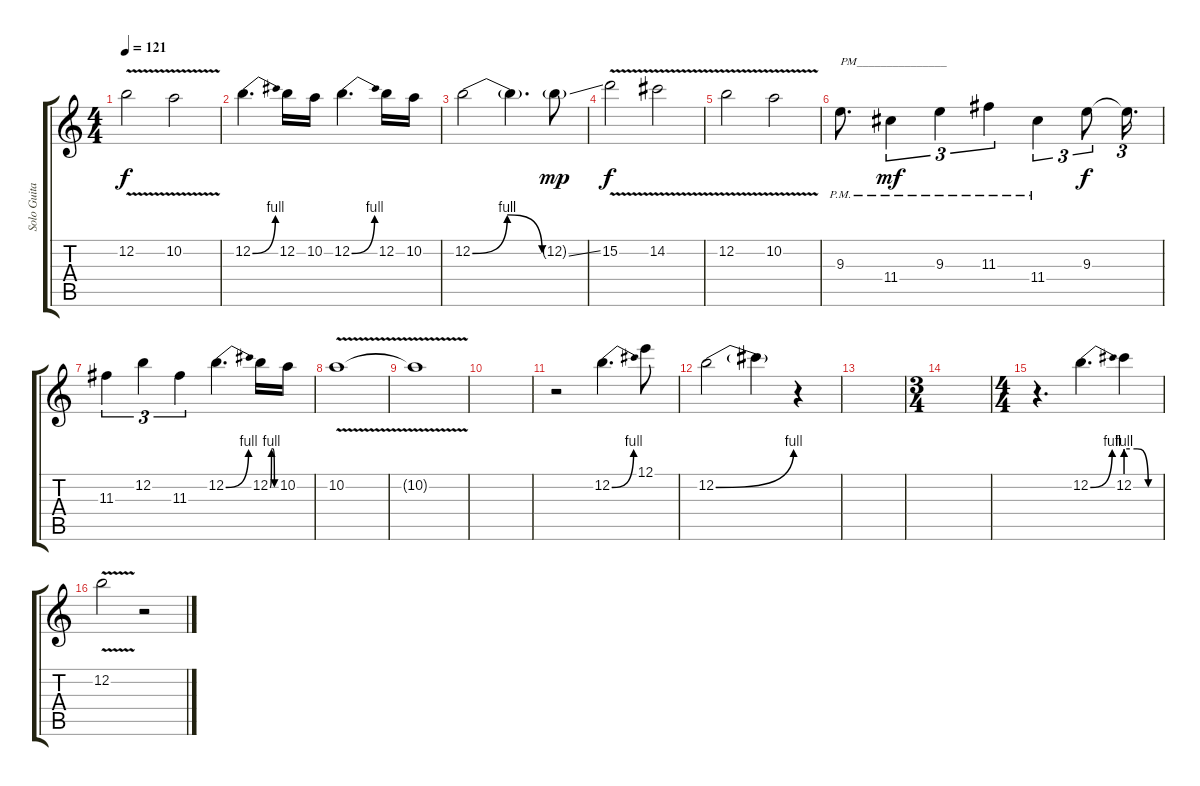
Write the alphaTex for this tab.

\track ("Solo Guitar" "Solo Guita") {instrument distortionguitar}
\staff {score tabs}
\tuning (E4 B3 G3 D3 A2 E2) {hide}
\ts (4 4)
\tempo 121
\clef g2
\ks c
12.2{v}.2{dy f} 10.2{v}.2 |
12.2{be (bend 0 0 60 4)}.4{d} 12.2.16 10.2.16 12.2{be (bend 0 0 60 4)}.4{d} 12.2.16 10.2.16 |
12.2{be (bendrelease 0 0 25 4 40 4 60 0)}.2 12.2{t}.4{d} 12.2{ss g}.8{dy mp} |
15.2{v}.2{dy f} 14.2{v}.2 |
12.2{v}.2 10.2{v}.2 |
9.3{pm}.8{d txt "PM_______________"} 11.4{pm}.4{tu (3 2) dy mf} 9.3{pm}.4{tu (3 2)} 11.3{pm}.4{tu (3 2)} 11.4{pm}.4{tu (3 2)} 9.3.8{tu (3 2) dy f} 9.3{t}.16{d tu (3 2)} |
11.3.4{tu (3 2)} 12.2.4{tu (3 2)} 11.3.4{tu (3 2)} 12.2{be (bend 0 0 60 4)}.4{d} 12.2{be (custom 0 0 15 4 30 4 45 0 60 0)}.16 10.2.16 |
10.2{v}.1 |
10.2{t}.1{volume 0 instrument distortionguitar} |
|
r.2{volume 13} 12.2{be (bend 0 0 60 4)}.4{d} 12.1.8 |
12.2{be (bend 0 0 60 4)}.2 12.2{t}.4 r.4 |
|
\ts (3 4)
|
\ts (4 4)
r.4{d} 12.2{be (bend 0 0 60 4)}.4{d} 12.2{be (custom 0 4 20 4 40 0 60 0)}.4 |
12.2{v}.2 r.2
